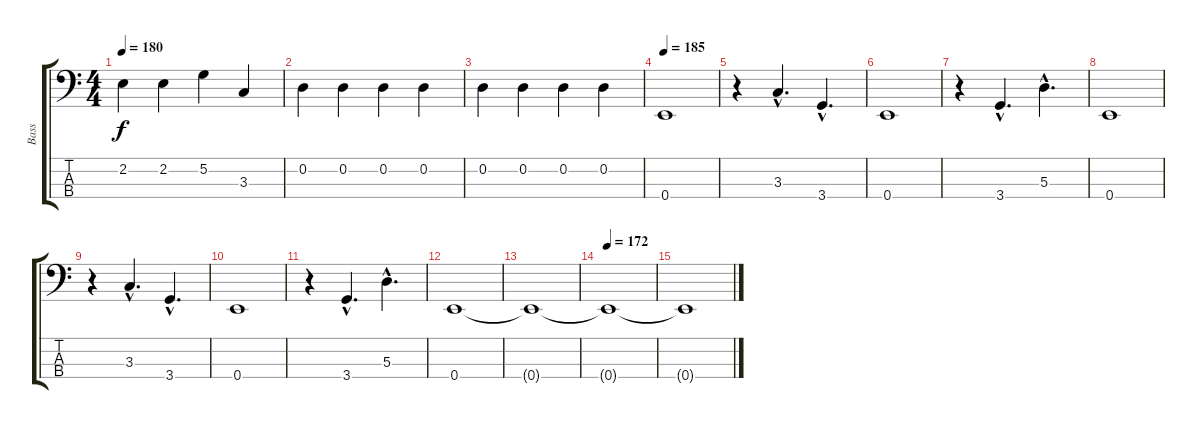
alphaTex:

\track ("Bass" "Bass") {instrument electricbasspick}
\staff {score tabs}
\tuning (G2 D2 A1 E1) {hide}
\ts (4 4)
\tempo 180
\clef f4
\ks c
2.2.4{dy f} 2.2.4 5.2.4 3.3.4 |
0.2.4 0.2.4 0.2.4 0.2.4 |
0.2.4 0.2.4 0.2.4 0.2.4 |
\tempo 185
0.4.1 |
r.4 3.3{hac}.4{d} 3.4{hac}.4{d} |
0.4.1 |
r.4 3.4{hac}.4{d} 5.3{hac}.4{d} |
0.4.1 |
r.4 3.3{hac}.4{d} 3.4{hac}.4{d} |
0.4.1 |
r.4 3.4{hac}.4{d} 5.3{hac}.4{d} |
0.4.1 |
0.4{t}.1 |
\tempo 172
0.4{t}.1 |
0.4{t}.1
